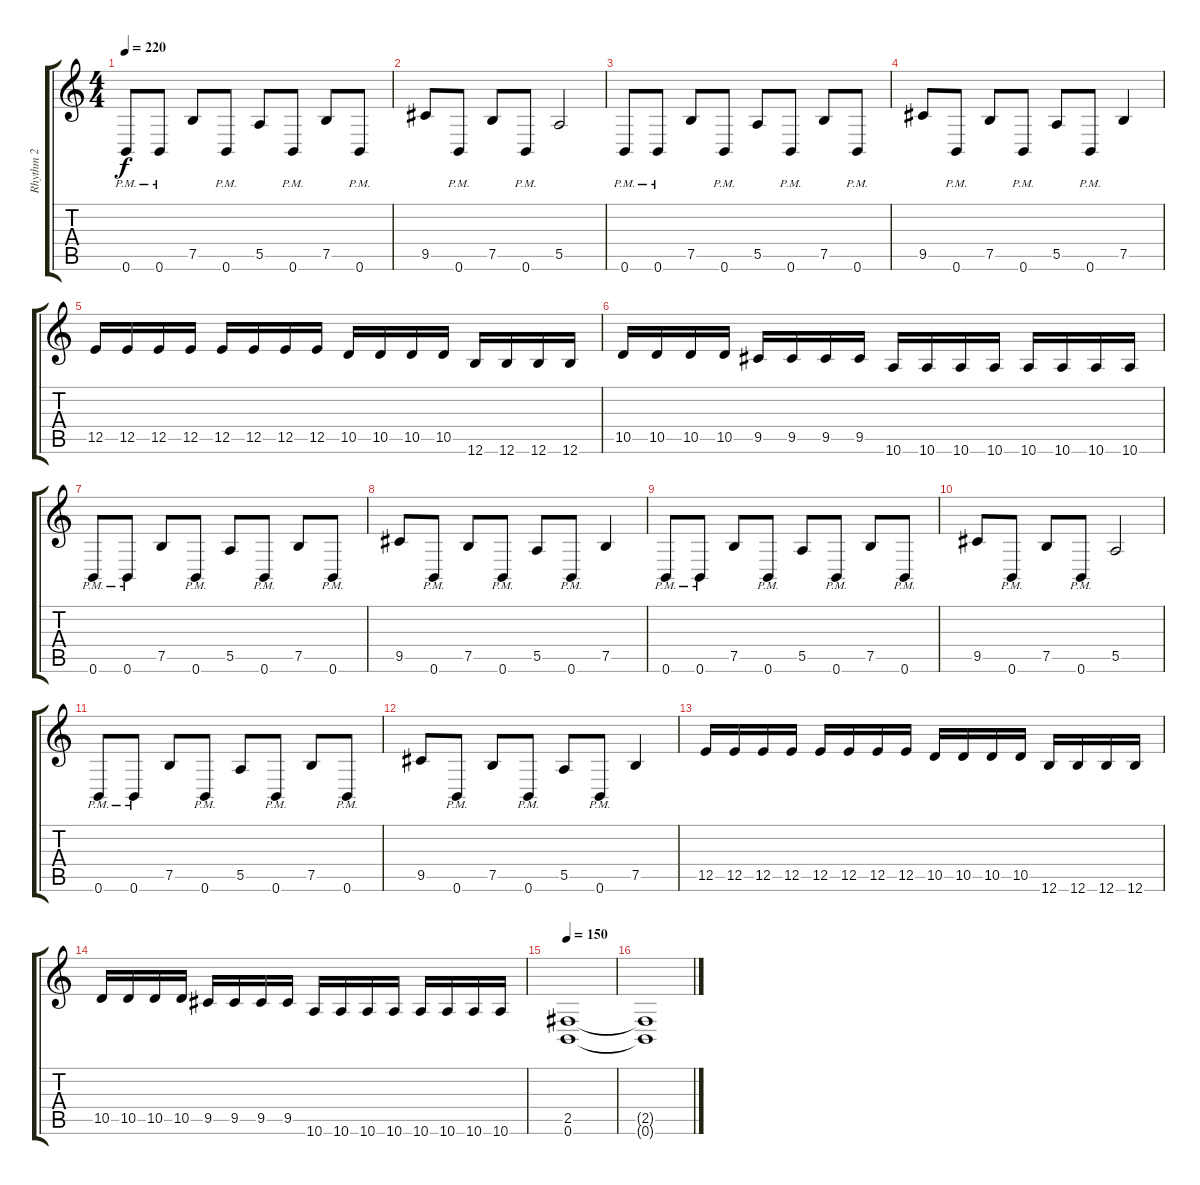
\track ("Rhythm 2" "Rhythm 2") {instrument distortionguitar}
\staff {score tabs}
\tuning (B3 Gb3 D3 A2 E2 B1) {hide}
\ts (4 4)
\tempo 220
\clef g2
\ks c
0.6{pm}.8{dy f} 0.6{pm}.8 7.5.8 0.6{pm}.8 5.5.8 0.6{pm}.8 7.5.8 0.6{pm}.8 |
9.5.8 0.6{pm}.8 7.5.8 0.6{pm}.8 5.5.2 |
0.6{pm}.8 0.6{pm}.8 7.5.8 0.6{pm}.8 5.5.8 0.6{pm}.8 7.5.8 0.6{pm}.8 |
9.5.8 0.6{pm}.8 7.5.8 0.6{pm}.8 5.5.8 0.6{pm}.8 7.5.4 |
12.5.16 12.5.16 12.5.16 12.5.16 12.5.16 12.5.16 12.5.16 12.5.16 10.5.16 10.5.16 10.5.16 10.5.16 12.6.16 12.6.16 12.6.16 12.6.16 |
10.5.16 10.5.16 10.5.16 10.5.16 9.5.16 9.5.16 9.5.16 9.5.16 10.6.16 10.6.16 10.6.16 10.6.16 10.6.16 10.6.16 10.6.16 10.6.16 |
0.6{pm}.8 0.6{pm}.8 7.5.8 0.6{pm}.8 5.5.8 0.6{pm}.8 7.5.8 0.6{pm}.8 |
9.5.8 0.6{pm}.8 7.5.8 0.6{pm}.8 5.5.8 0.6{pm}.8 7.5.4 |
0.6{pm}.8 0.6{pm}.8 7.5.8 0.6{pm}.8 5.5.8 0.6{pm}.8 7.5.8 0.6{pm}.8 |
9.5.8 0.6{pm}.8 7.5.8 0.6{pm}.8 5.5.2 |
0.6{pm}.8 0.6{pm}.8 7.5.8 0.6{pm}.8 5.5.8 0.6{pm}.8 7.5.8 0.6{pm}.8 |
9.5.8 0.6{pm}.8 7.5.8 0.6{pm}.8 5.5.8 0.6{pm}.8 7.5.4 |
12.5.16 12.5.16 12.5.16 12.5.16 12.5.16 12.5.16 12.5.16 12.5.16 10.5.16 10.5.16 10.5.16 10.5.16 12.6.16 12.6.16 12.6.16 12.6.16 |
10.5.16 10.5.16 10.5.16 10.5.16 9.5.16 9.5.16 9.5.16 9.5.16 10.6.16 10.6.16 10.6.16 10.6.16 10.6.16 10.6.16 10.6.16 10.6.16 |
\tempo 150
(2.5 0.6).1 |
(2.5{t} 0.6{t}).1
